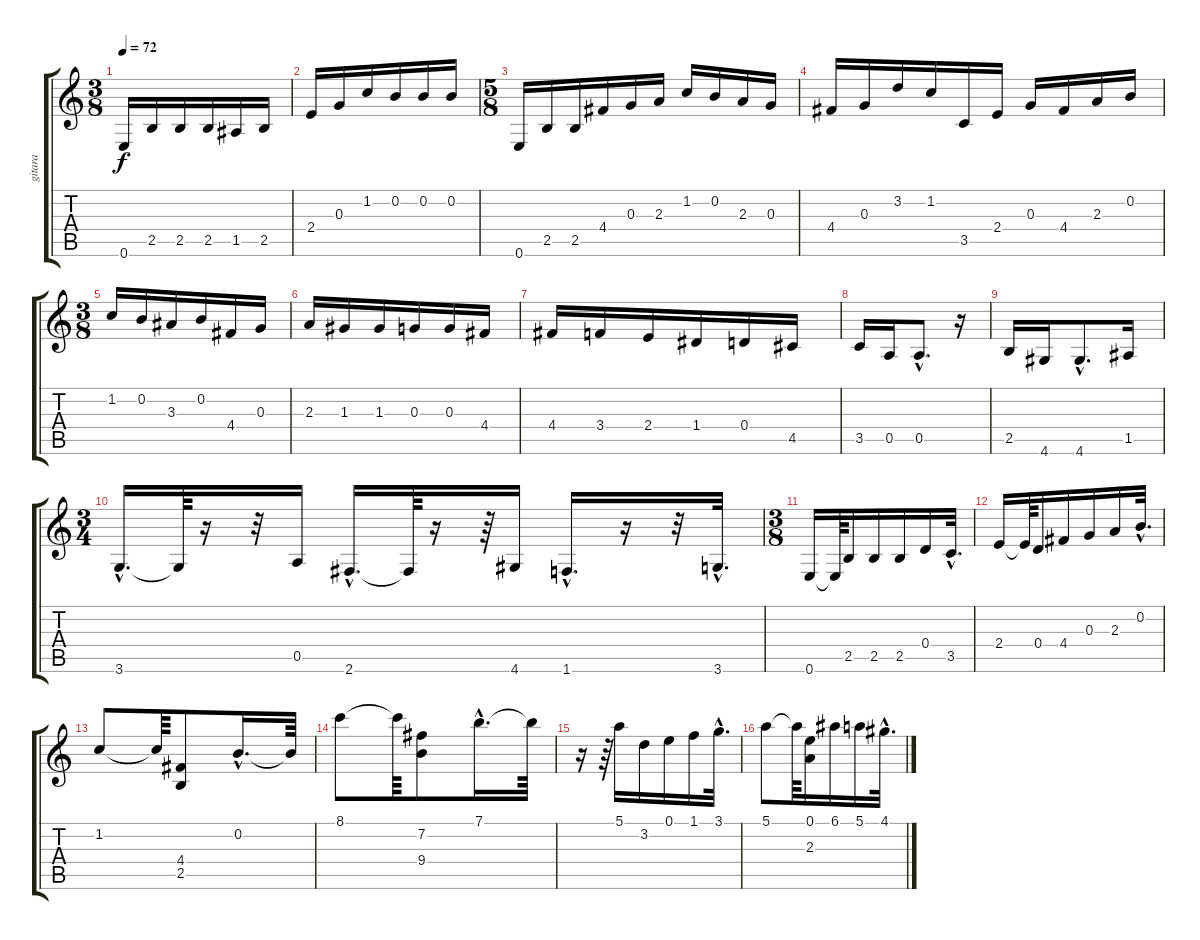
\track ("gitara" "gitara") {instrument acousticguitarnylon}
\staff {score tabs}
\tuning (E4 B3 G3 D3 A2 E2) {hide}
\ts (3 8)
\tempo 72
\clef g2
\ks c
0.6.16{dy f} 2.5.16 2.5.16 2.5.16 1.5.16 2.5.16 |
2.4.16 0.3.16 1.2.16 0.2.16 0.2.16 0.2.16 |
\ts (5 8)
0.6.16 2.5.16 2.5.16 4.4.16 0.3.16 2.3.16 1.2.16 0.2.16 2.3.16 0.3.16 |
4.4.16 0.3.16 3.2.16 1.2.16 3.5.16 2.4.16 0.3.16 4.4.16 2.3.16 0.2.16 |
\ts (3 8)
1.2.16 0.2.16 3.3.16 0.2.16 4.4.16 0.3.16 |
2.3.16 1.3.16 1.3.16 0.3.16 0.3.16 4.4.16 |
4.4.16 3.4.16 2.4.16 1.4.16 0.4.16 4.5.16 |
3.5.16 0.5.16 0.5{hac}.8{d} r.16 |
2.5.16 4.6.16 4.6{hac}.8{d} 1.5.16 |
\ts (3 4)
3.6{hac}.16{d} 3.6{t}.64 r.16 r.32 0.5.16 2.6{hac}.16{d} 2.6{t}.64 r.16 r.64 4.6.16 1.6{hac}.16{d} r.16 r.32 3.6{hac}.32{d} |
\ts (3 8)
0.6.16 0.6{t}.64 2.5.16 2.5.16 2.5.16 0.4.16 3.5{hac}.32{d} |
2.4.16 2.4{t}.64 0.4.16 4.4.16 0.3.16 2.3.16 0.2{hac}.32{d} |
1.2.8 1.2{t}.64 (4.4 2.5).8 0.2{hac}.16{d} 0.2{t}.64 |
8.1.8 8.1{t}.64 (7.2 9.4).8 7.1{hac}.16{d} 7.1{t}.64 |
r.16 r.64 5.1.16 3.2.16 0.1.16 1.1.16 3.1{hac}.32{d} |
5.1.8 5.1{t}.64 (0.1 2.3).16 6.1.16 5.1.16 4.1{hac}.32{d}
